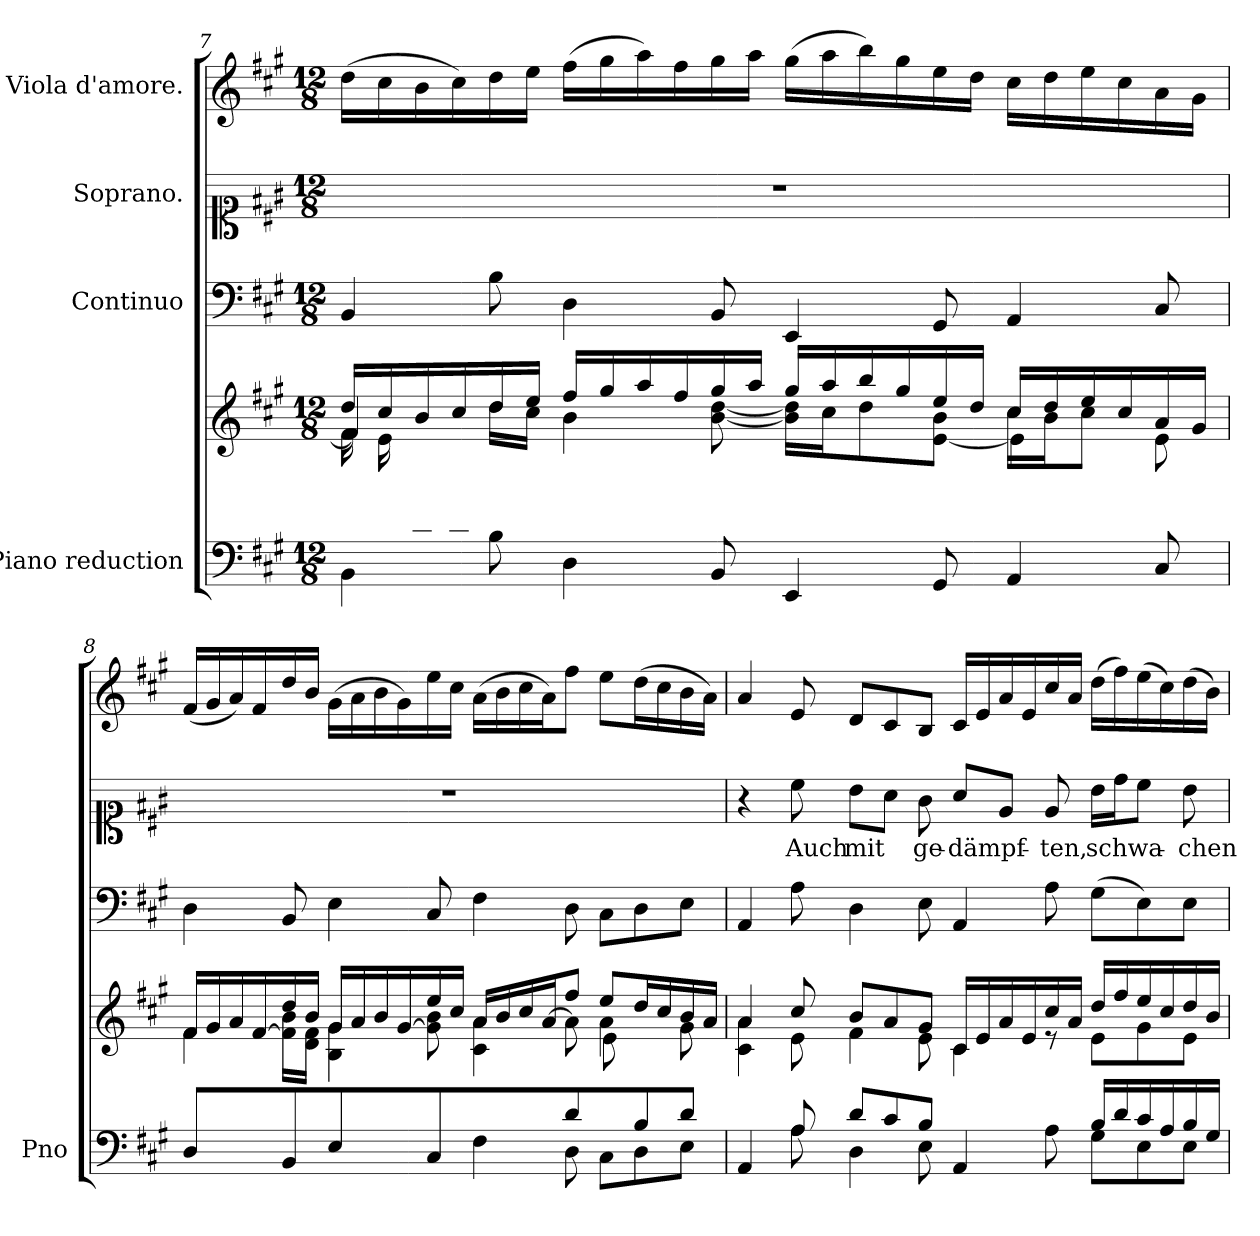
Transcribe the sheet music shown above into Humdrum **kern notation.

**kern	**kern	**kern	**kern	**text	**kern
*part4	*part4	*part3	*part2	*part2	*part1
*staff5	*staff4	*staff3	*staff2	*staff2	*staff1
*I"Piano reduction	*	*I"Continuo	*I"Soprano.	*	*I"Viola d'amore.
*I'Pno	*	*	*	*	*
!!LO:PB:g=z
*clefF4	*clefG2	*clefF4	*clefC1	*	*clefG2
*k[f#c#g#]	*k[f#c#g#]	*k[f#c#g#]	*k[f#c#g#]	*	*k[f#c#g#]
*A:	*A:	*A:	*A:	*	*A:
*M12/8	*M12/8	*M12/8	*M12/8	*	*M12/8
=7	=7	=7	=7	=7	=7
*^	*^	*	*	*	*
*	*	*	*^	*	*	*	*
8ryy	4BB\	16dd/LL	4f#/]	16f#\LL	4BB/	1.r	.	(>16dd\LL
.	.	16cc#/	.	16e\	.	.	.	16cc#\
16d/	.	16b/	.	1ryy	.	.	.	16b\
16c#/J	.	16cc#/	.	.	.	.	.	16cc#\)
8B/J	8B\	16dd/	16dd\LL	.	8B\	.	.	16dd\
.	.	16ee/JJ	16cc#\JJ	.	.	.	.	16ee\JJ
4D\	4ryy	16ff#/LL	4b\	.	4D\	.	.	(>16ff#\LL
.	.	16gg#/	.	.	.	.	.	16gg#\
.	.	16aa/	.	.	.	.	.	16aa\)
.	.	16ff#/	.	.	.	.	.	16ff#\
8BB/	8ryy	16gg#/	[8b\ [8dd\	.	8BB/	.	.	16gg#\
.	.	16aa/JJ	.	.	.	.	.	16aa\JJ
4EE/	4ryy	16gg#/LL	16b\] 16dd\]LL	.	4EE/	.	.	(>16gg#\LL
.	.	16aa/	16cc#\J	.	.	.	.	16aa\
.	.	16bb/	8dd\	.	.	.	.	16bb\)
.	.	16gg#/	.	.	.	.	.	16gg#\
8GG#/	8ryy	16ee/	[8e\ 8b\J	.	8GG#/	.	.	16ee\
.	.	16dd/JJ	.	.	.	.	.	16dd\JJ
4ryy	4AA/	16cc#/LL	16cc#\LL	4e\]	4AA/	.	.	16cc#\LL
.	.	16dd/	16b\J	.	.	.	.	16dd\
.	.	16ee/	8cc#\J	.	.	.	.	16ee\
.	.	16cc#/	.	.	.	.	.	16cc#\
8C#/	8ryy	16a/	8e\	8ryy	8C#/	.	.	16a\
.	.	16g#/JJ	.	.	.	.	.	16g#\JJ
=8	=8	=8	=8	=8	=8	=8	=8	=8
4D\	2.ryy	16f#/LL	4f#\	8ryy	4D\	1.r	.	(<16f#/LL
.	.	16g#/	.	.	.	.	.	16g#/
*	*	*	*v	*v	*	*	*	*
.	.	16a/	.	.	.	.	16a/)
.	.	[16f#/	.	.	.	.	16f#/
8BB/	.	16dd/	16f#\] 16b\LL	8BB/	.	.	16dd/
.	.	16b/JJ	16d\ 16f#\JJ	.	.	.	16b/JJ
4E\	.	16g#/LL	4B\ 4g#\	4E\	.	.	(>16g#\LL
.	.	16a/	.	.	.	.	16a\
.	.	16b/	.	.	.	.	16b\
.	.	[16g#/	.	.	.	.	16g#\)
8C#/	.	16ee/	8g#\] 8b\	8C#/	.	.	16ee\
.	.	16cc#/JJ	.	.	.	.	16cc#\JJ
4ryy	4F#\	16a/LL	4c#\ 4a\	4F#\	.	.	(>16a\LL
.	.	16b/	.	.	.	.	16b\
.	.	16cc#/	.	.	.	.	16cc#\
.	.	[16a/J	.	.	.	.	16a\J)
8d/	8D\	8ff#/J	8a\]	8D\	.	.	8ff#\J
*	*	*	*^	*	*	*	*
8ryy	8C#\L	8ee/L	4a\	8e\L	8C#\L	.	.	8ee\L
8B/	8D\	16dd/L	.	4ryy	8D\	.	.	(>16dd\L
.	.	16cc#/	.	.	.	.	.	16cc#\
8d/J	8E\J	16b/	8g#\	.	8E\J	.	.	16b\
.	.	16a/JJ	.	.	.	.	.	16a\JJ)
*	*	*	*v	*v	*	*	*	*
!!LO:LB:g=z
=9	=9	=9	=9	=9	=9	=9	=9
4AA/	4ryy	4a/	4c#\ 4a\	4AA/	4r	.	4a/
!	!	!	!	!	!	!LO:LY:b	!
8A/	8A\	8cc#/	8e\	8A\	8cc#\	Auch	8e/
!	!	!	!	!	!	!LO:LY:b	!
8d/L	4D\	8b/L	4f#\	4D\	8b\L	mit	8d/L
8c#/	.	8a/	.	.	8a\J	.	8c#/
!	!	!	!	!	!	!LO:LY:b	!
8B/J	8E\	8g#/J	8e\	8E\	8g#\	ge-	8B/J
!	!	!	!	!	!	!LO:LY:b	!
4AA/	4ryy	16c#/LL	4c#\	4AA/	8a/L	-dämpf-	16c#/LL
.	.	16e/	.	.	.	.	16e/
.	.	16a/	.	.	8e/J	.	16a/
.	.	16e/	.	.	.	.	16e/
!	!	!	!	!	!	!LO:LY:b	!
8ryy	8A\	16cc#/	8re	8A\	8e/	-ten,	16cc#/
.	.	16a/JJ	.	.	.	.	16a/JJ
!	!	!	!	!	!	!LO:LY:b	!
16B/LL	8G#\L	16dd/LL	8e\L	(>8G#\L	16b\LL	schwa-	(>16dd\LL
16d/	.	16ff#/	.	.	16dd\J	.	16ff#\)
16c#/	8E\	16ee/	8g#\	8E\)	8cc#\J	.	(>16ee\
16A/	.	16cc#/	.	.	.	.	16cc#\)
!	!	!	!	!	!	!LO:LY:b	!
16B/	8E\J	16dd/	8e\J	8E\J	8b\	-chen	(>16dd\
16G#/JJ	.	16b/JJ	.	.	.	.	16b\JJ)
*v	*v	*	*	*	*	*	*
*	*v	*v	*	*	*	*
=	=	=	=	=	=
*-	*-	*-	*-	*-	*-
